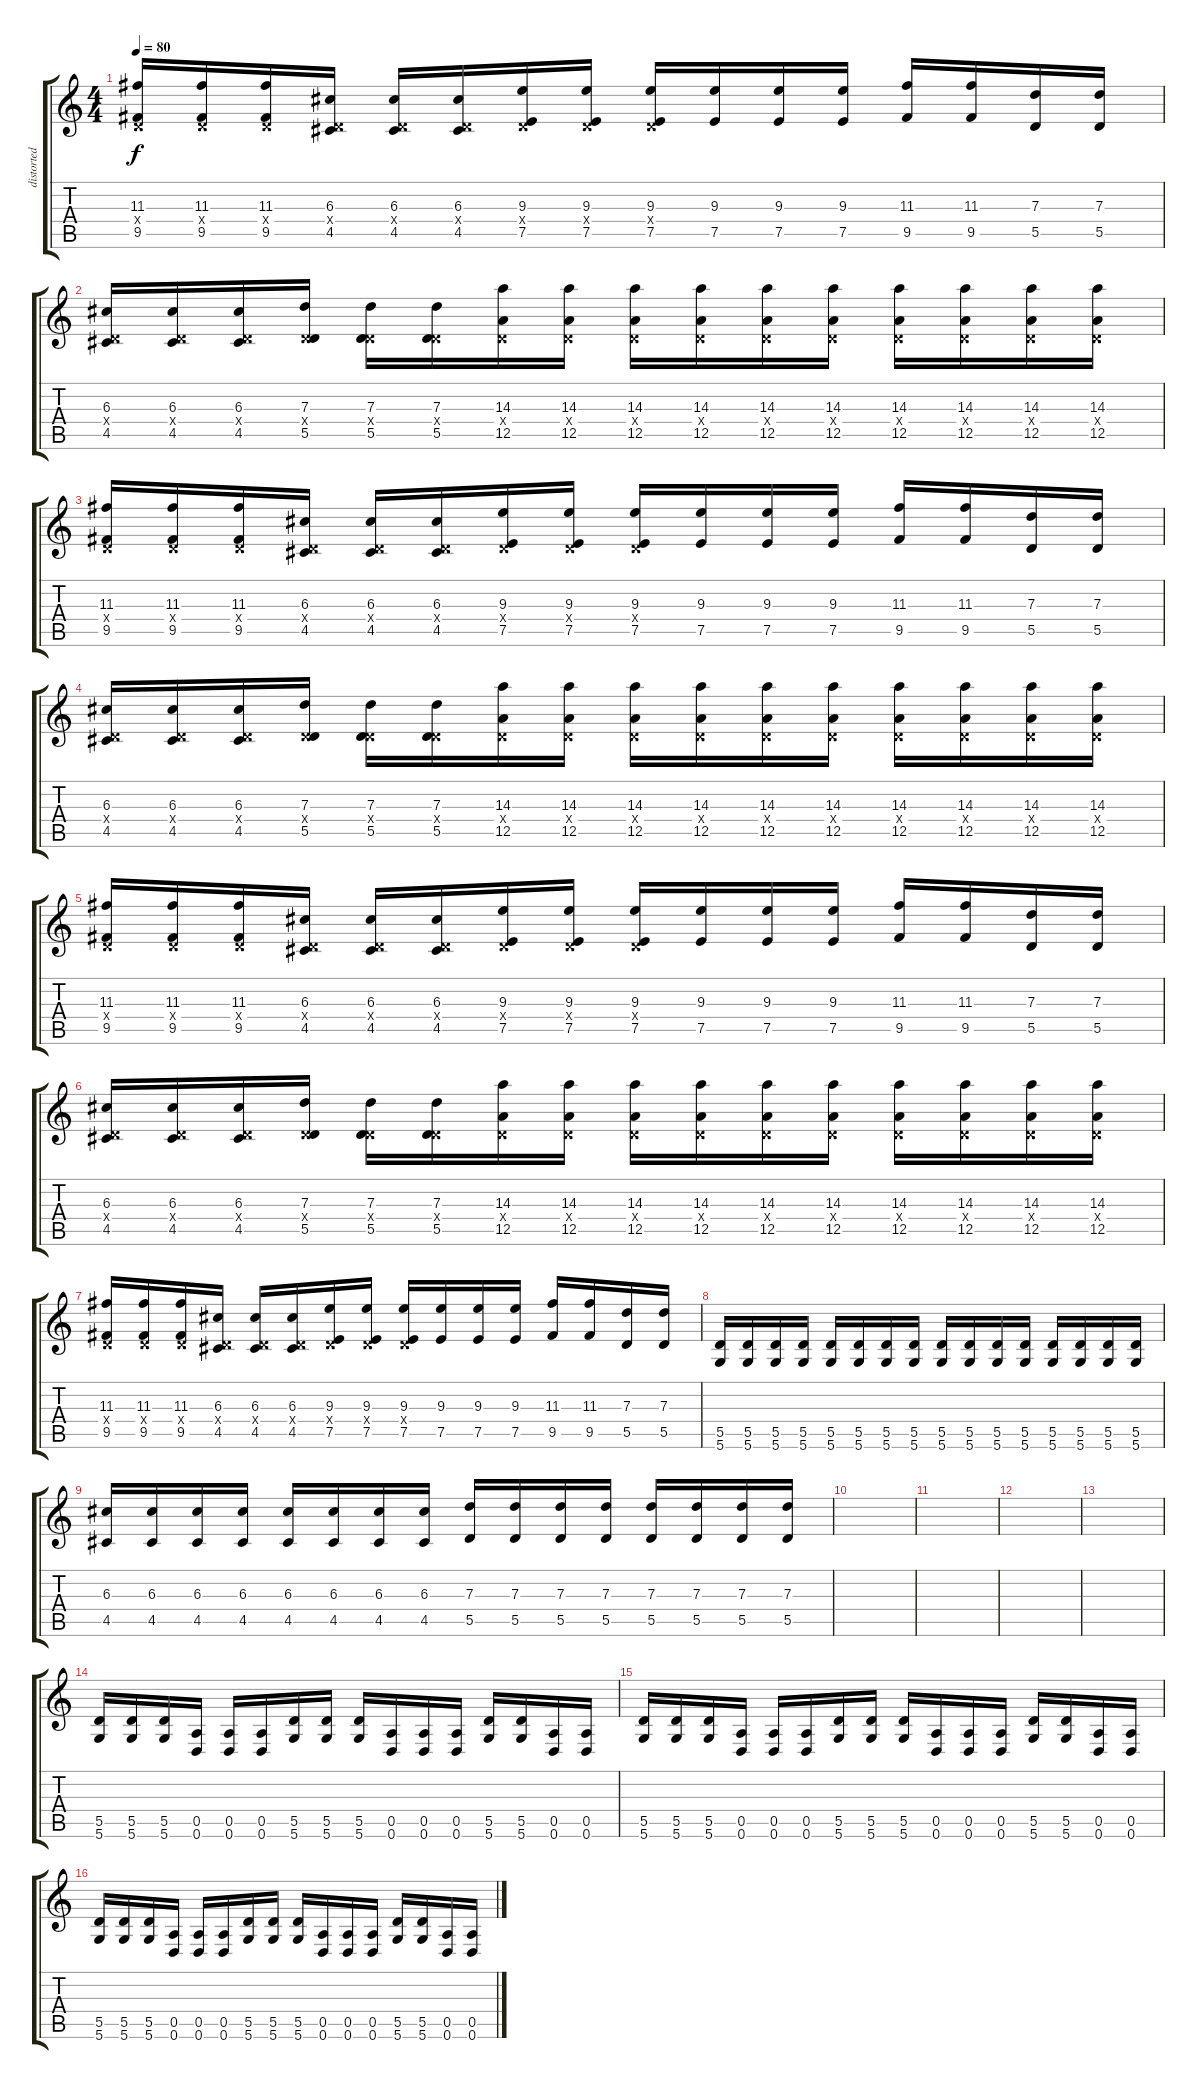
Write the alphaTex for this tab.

\track ("distorted 2" "distorted ") {instrument overdrivenguitar}
\staff {score tabs}
\tuning (E4 B3 G3 D3 A2 D2) {hide}
\ts (4 4)
\tempo 80
\clef g2
\ks c
(11.3 0.4{x} 9.5).16{dy f} (11.3 0.4{x} 9.5).16 (11.3 0.4{x} 9.5).16 (6.3 0.4{x} 4.5).16 (6.3 0.4{x} 4.5).16 (6.3 0.4{x} 4.5).16 (9.3 0.4{x} 7.5).16 (9.3 0.4{x} 7.5).16 (9.3 0.4{x} 7.5).16 (9.3 7.5).16 (9.3 7.5).16 (9.3 7.5).16 (11.3 9.5).16 (11.3 9.5).16 (7.3 5.5).16 (7.3 5.5).16 |
(6.3 0.4{x} 4.5).16 (6.3 0.4{x} 4.5).16 (6.3 0.4{x} 4.5).16 (7.3 0.4{x} 5.5).16 (7.3 0.4{x} 5.5).16 (7.3 0.4{x} 5.5).16 (14.3 0.4{x} 12.5).16 (14.3 0.4{x} 12.5).16 (14.3 0.4{x} 12.5).16 (14.3 0.4{x} 12.5).16 (14.3 0.4{x} 12.5).16 (14.3 0.4{x} 12.5).16 (14.3 0.4{x} 12.5).16 (14.3 0.4{x} 12.5).16 (14.3 0.4{x} 12.5).16 (14.3 0.4{x} 12.5).16 |
(11.3 0.4{x} 9.5).16 (11.3 0.4{x} 9.5).16 (11.3 0.4{x} 9.5).16 (6.3 0.4{x} 4.5).16 (6.3 0.4{x} 4.5).16 (6.3 0.4{x} 4.5).16 (9.3 0.4{x} 7.5).16 (9.3 0.4{x} 7.5).16 (9.3 0.4{x} 7.5).16 (9.3 7.5).16 (9.3 7.5).16 (9.3 7.5).16 (11.3 9.5).16 (11.3 9.5).16 (7.3 5.5).16 (7.3 5.5).16 |
(6.3 0.4{x} 4.5).16 (6.3 0.4{x} 4.5).16 (6.3 0.4{x} 4.5).16 (7.3 0.4{x} 5.5).16 (7.3 0.4{x} 5.5).16 (7.3 0.4{x} 5.5).16 (14.3 0.4{x} 12.5).16 (14.3 0.4{x} 12.5).16 (14.3 0.4{x} 12.5).16 (14.3 0.4{x} 12.5).16 (14.3 0.4{x} 12.5).16 (14.3 0.4{x} 12.5).16 (14.3 0.4{x} 12.5).16 (14.3 0.4{x} 12.5).16 (14.3 0.4{x} 12.5).16 (14.3 0.4{x} 12.5).16 |
(11.3 0.4{x} 9.5).16 (11.3 0.4{x} 9.5).16 (11.3 0.4{x} 9.5).16 (6.3 0.4{x} 4.5).16 (6.3 0.4{x} 4.5).16 (6.3 0.4{x} 4.5).16 (9.3 0.4{x} 7.5).16 (9.3 0.4{x} 7.5).16 (9.3 0.4{x} 7.5).16 (9.3 7.5).16 (9.3 7.5).16 (9.3 7.5).16 (11.3 9.5).16 (11.3 9.5).16 (7.3 5.5).16 (7.3 5.5).16 |
(6.3 0.4{x} 4.5).16 (6.3 0.4{x} 4.5).16 (6.3 0.4{x} 4.5).16 (7.3 0.4{x} 5.5).16 (7.3 0.4{x} 5.5).16 (7.3 0.4{x} 5.5).16 (14.3 0.4{x} 12.5).16 (14.3 0.4{x} 12.5).16 (14.3 0.4{x} 12.5).16 (14.3 0.4{x} 12.5).16 (14.3 0.4{x} 12.5).16 (14.3 0.4{x} 12.5).16 (14.3 0.4{x} 12.5).16 (14.3 0.4{x} 12.5).16 (14.3 0.4{x} 12.5).16 (14.3 0.4{x} 12.5).16 |
(11.3 0.4{x} 9.5).16 (11.3 0.4{x} 9.5).16 (11.3 0.4{x} 9.5).16 (6.3 0.4{x} 4.5).16 (6.3 0.4{x} 4.5).16 (6.3 0.4{x} 4.5).16 (9.3 0.4{x} 7.5).16 (9.3 0.4{x} 7.5).16 (9.3 0.4{x} 7.5).16 (9.3 7.5).16 (9.3 7.5).16 (9.3 7.5).16 (11.3 9.5).16 (11.3 9.5).16 (7.3 5.5).16 (7.3 5.5).16 |
(5.5 5.6).16 (5.5 5.6).16 (5.5 5.6).16 (5.5 5.6).16 (5.5 5.6).16 (5.5 5.6).16 (5.5 5.6).16 (5.5 5.6).16 (5.5 5.6).16 (5.5 5.6).16 (5.5 5.6).16 (5.5 5.6).16 (5.5 5.6).16 (5.5 5.6).16 (5.5 5.6).16 (5.5 5.6).16 |
(6.3 4.5).16 (6.3 4.5).16 (6.3 4.5).16 (6.3 4.5).16 (6.3 4.5).16 (6.3 4.5).16 (6.3 4.5).16 (6.3 4.5).16 (7.3 5.5).16 (7.3 5.5).16 (7.3 5.5).16 (7.3 5.5).16 (7.3 5.5).16 (7.3 5.5).16 (7.3 5.5).16 (7.3 5.5).16 |
|
|
|
|
(5.5 5.6).16 (5.5 5.6).16 (5.5 5.6).16 (0.5 0.6).16 (0.5 0.6).16 (0.5 0.6).16 (5.5 5.6).16 (5.5 5.6).16 (5.5 5.6).16 (0.5 0.6).16 (0.5 0.6).16 (0.5 0.6).16 (5.5 5.6).16 (5.5 5.6).16 (0.5 0.6).16 (0.5 0.6).16 |
(5.5 5.6).16 (5.5 5.6).16 (5.5 5.6).16 (0.5 0.6).16 (0.5 0.6).16 (0.5 0.6).16 (5.5 5.6).16 (5.5 5.6).16 (5.5 5.6).16 (0.5 0.6).16 (0.5 0.6).16 (0.5 0.6).16 (5.5 5.6).16 (5.5 5.6).16 (0.5 0.6).16 (0.5 0.6).16 |
(5.5 5.6).16 (5.5 5.6).16 (5.5 5.6).16 (0.5 0.6).16 (0.5 0.6).16 (0.5 0.6).16 (5.5 5.6).16 (5.5 5.6).16 (5.5 5.6).16 (0.5 0.6).16 (0.5 0.6).16 (0.5 0.6).16 (5.5 5.6).16 (5.5 5.6).16 (0.5 0.6).16 (0.5 0.6).16
